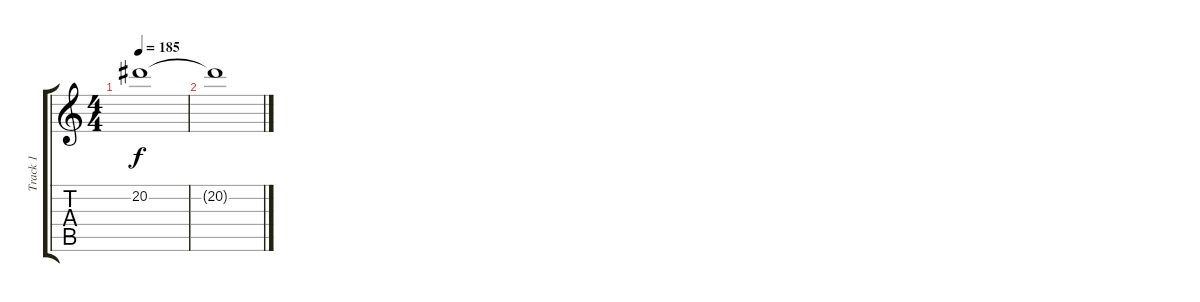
\track ("Track 1" "Track 1") {instrument distortionguitar}
\staff {score tabs}
\tuning (C4 G3 Eb3 Bb2 F2 C2) {hide}
\ts (4 4)
\tempo 185
\clef g2
\ks c
20.2{t}.1{dy f} |
20.2{t}.1
